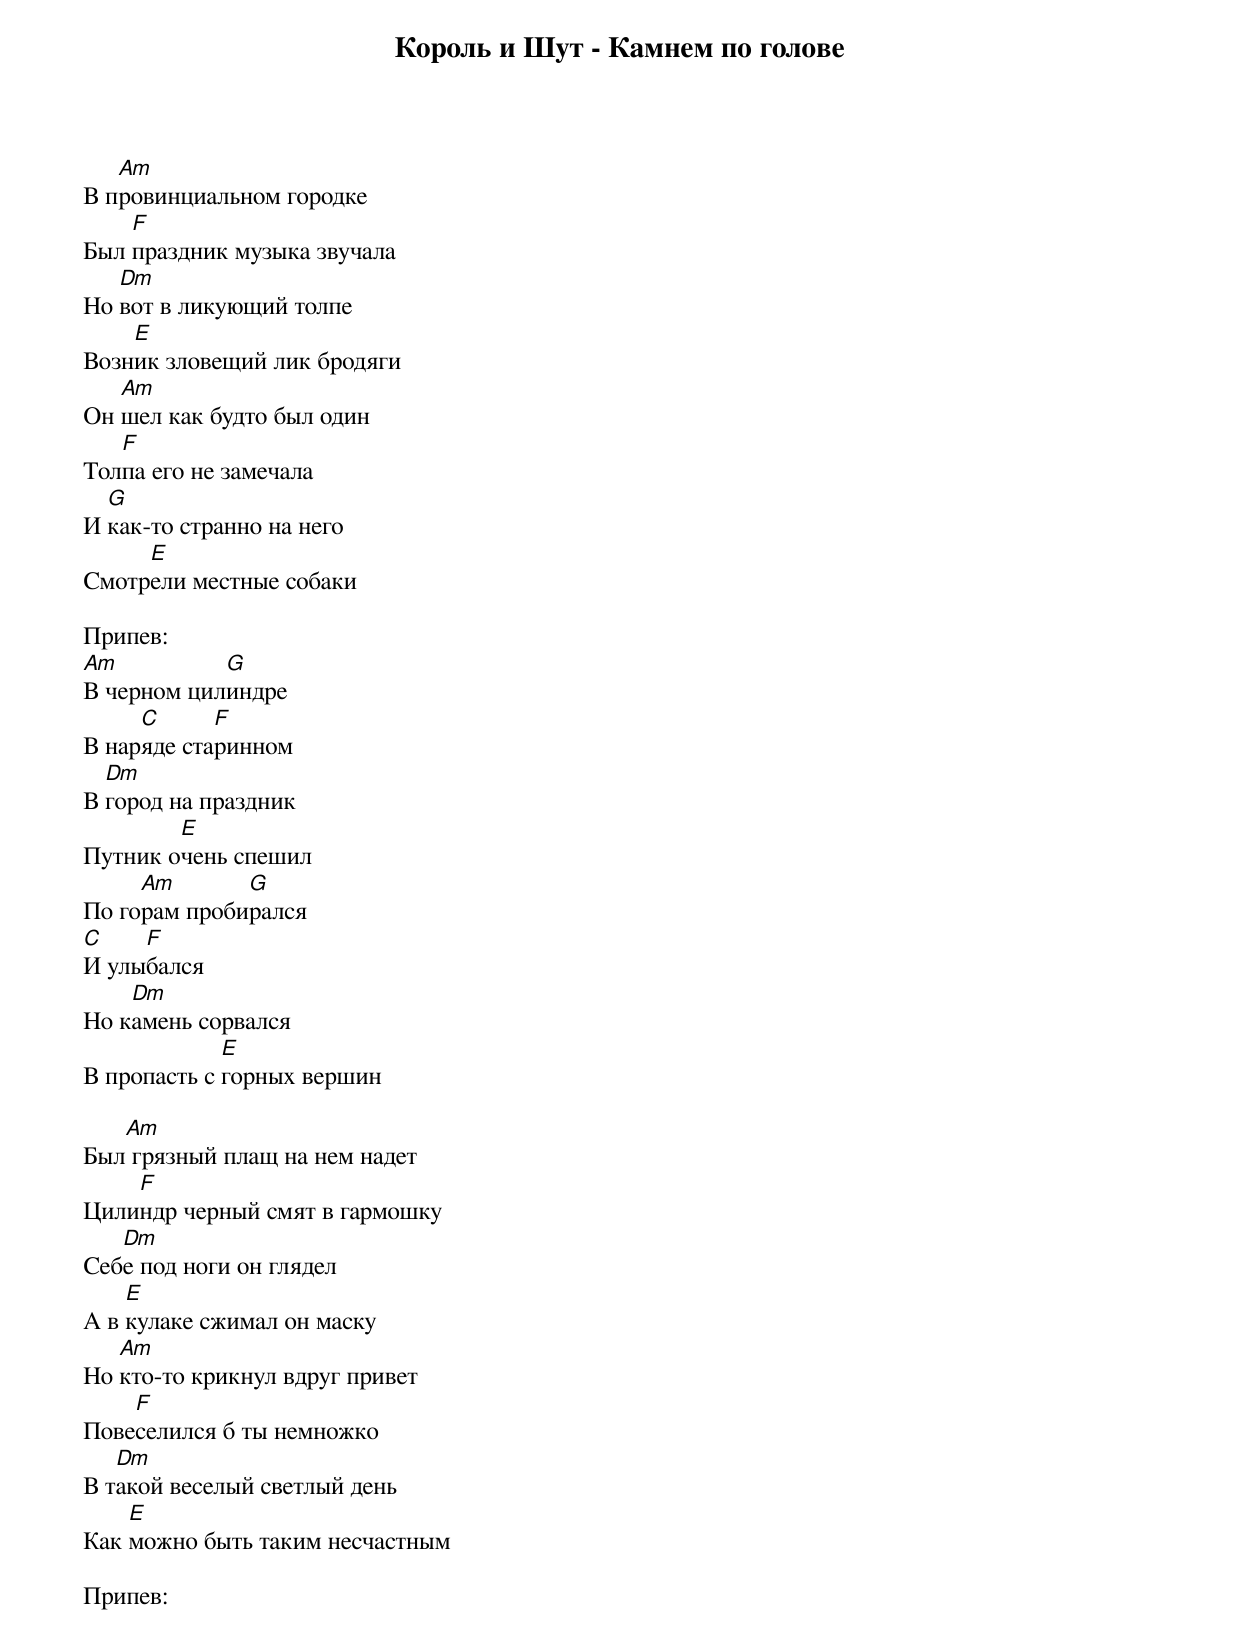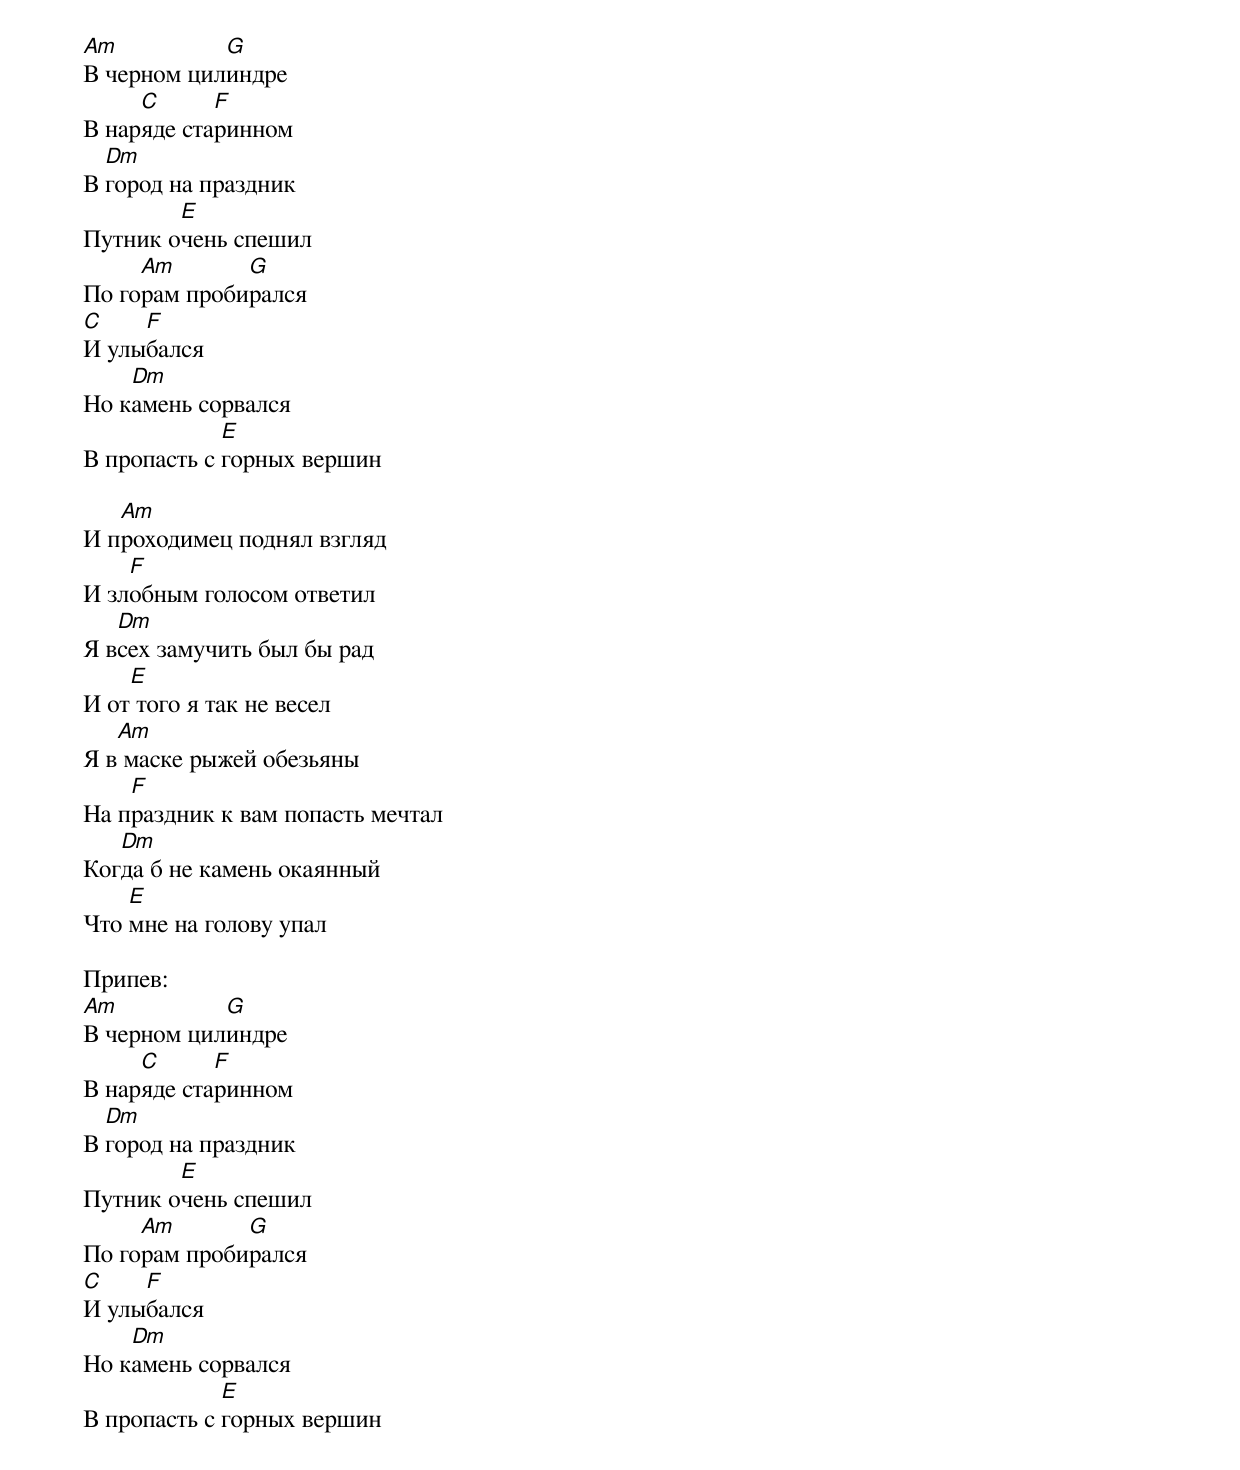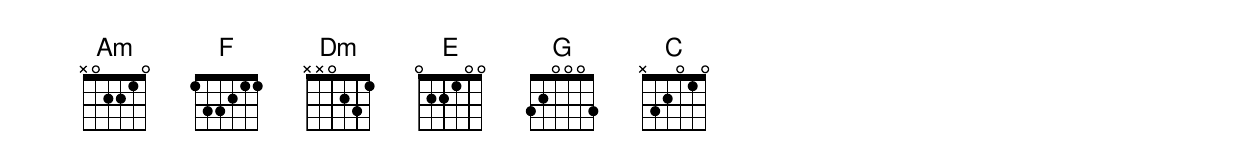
Король и Шут - Камнем по голове

   Am
В провинциальном городке
    F
Был праздник музыка звучала
   Dm
Но вот в ликующий толпе
    E
Возник зловещий лик бродяги
   Am
Он шел как будто был один
   F
Толпа его не замечала
  G
И как-то странно на него
     E
Смотрели местные собаки

Припев:
Am          G
В черном цилиндре
     C      F
В наряде старинном
  Dm
В город на праздник
        E
Путник очень спешил
     Am       G
По горам пробирался
C    F
И улыбался
    Dm
Но камень сорвался
             E
В пропасть с горных вершин

   Am
Был грязный плащ на нем надет
    F
Цилиндр черный смят в гармошку
   Dm
Себе под ноги он глядел
    E
А в кулаке сжимал он маску
   Am
Но кто-то крикнул вдруг привет
    F
Повеселился б ты немножко
   Dm
В такой веселый светлый день
    E
Как можно быть таким несчастным

Припев:
Am          G
В черном цилиндре
     C      F
В наряде старинном
  Dm
В город на праздник
        E
Путник очень спешил
     Am       G
По горам пробирался
C    F
И улыбался
    Dm
Но камень сорвался
             E
В пропасть с горных вершин

   Am
И проходимец поднял взгляд
    F
И злобным голосом ответил
   Dm
Я всех замучить был бы рад
    E
И от того я так не весел
   Am
Я в маске рыжей обезьяны
    F
На праздник к вам попасть мечтал
   Dm
Когда б не камень окаянный
    E
Что мне на голову упал

Припев:
Am          G
В черном цилиндре
     C      F
В наряде старинном
  Dm
В город на праздник
        E
Путник очень спешил
     Am       G
По горам пробирался
C    F
И улыбался
    Dm
Но камень сорвался
             E
В пропасть с горных вершин
